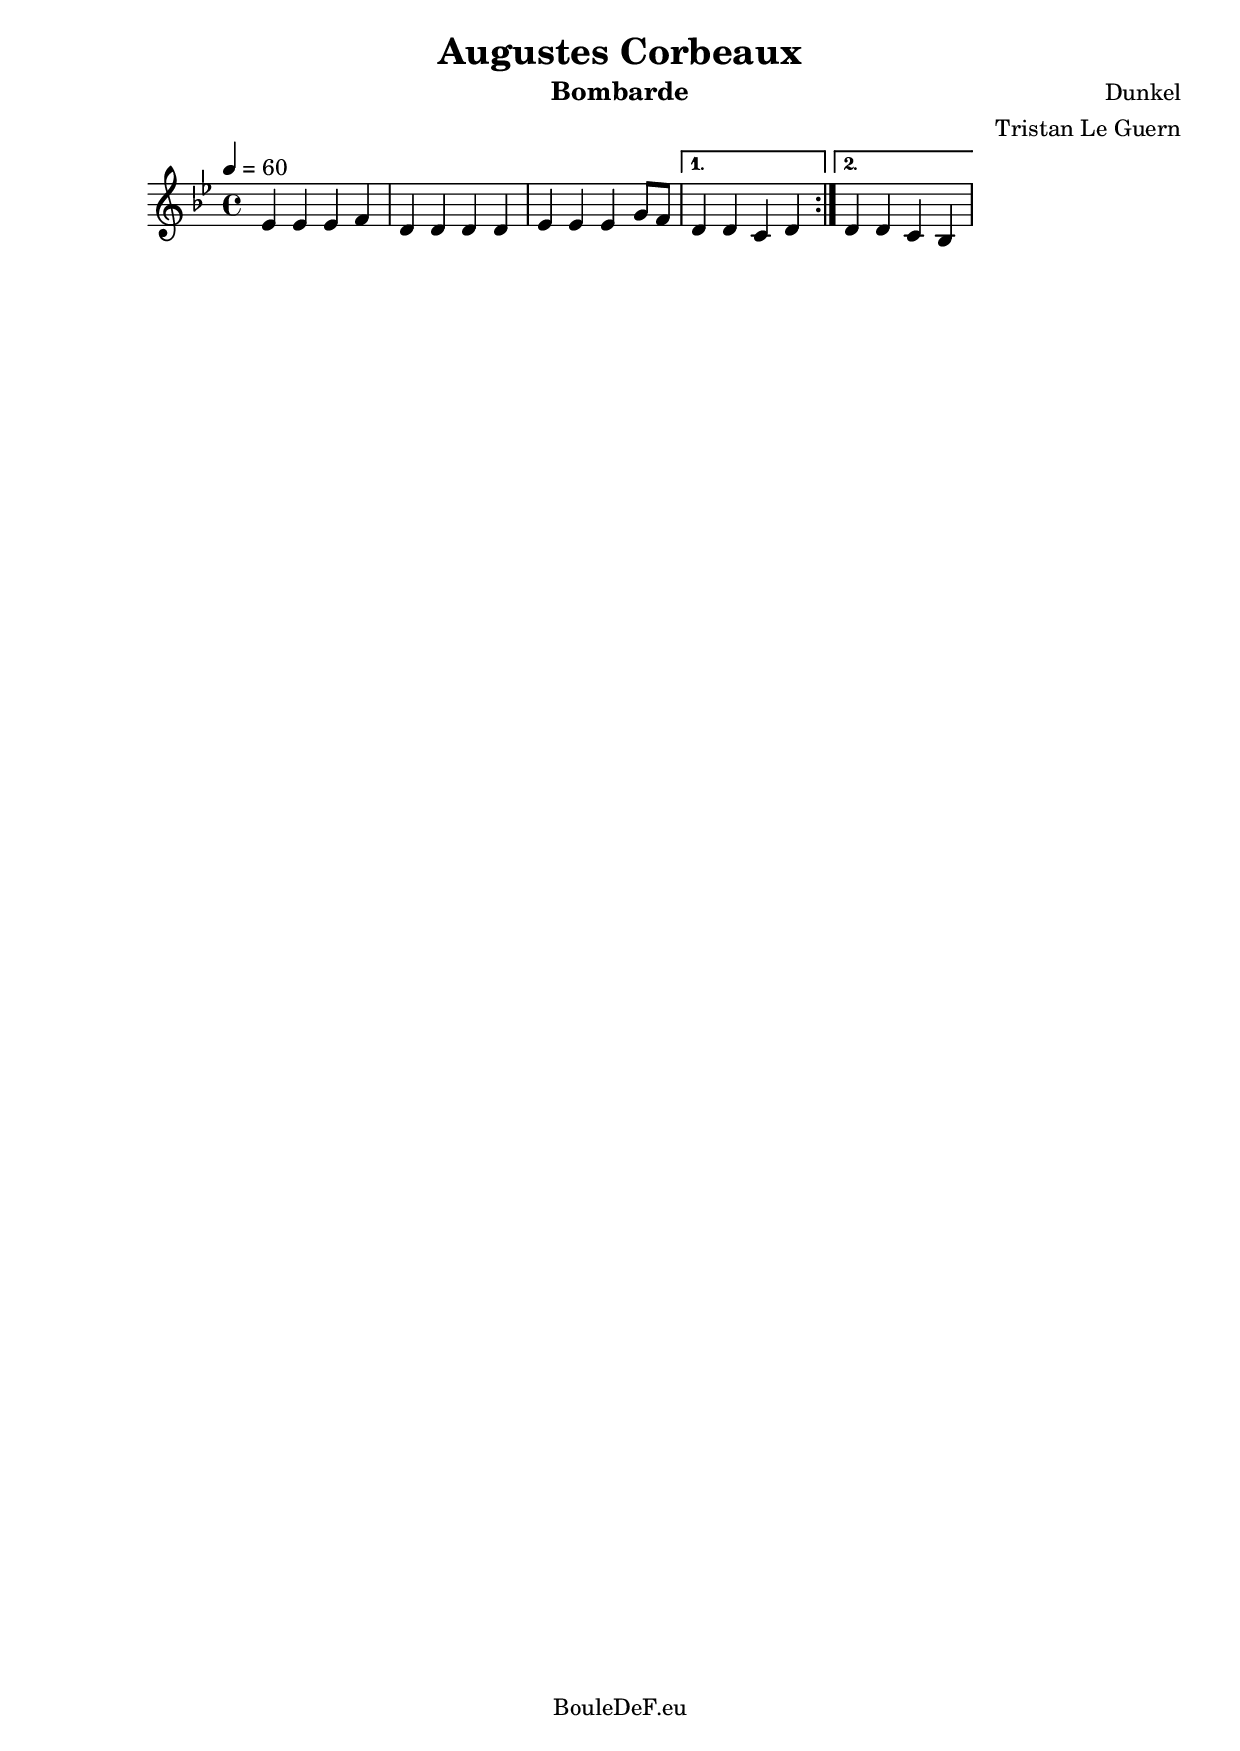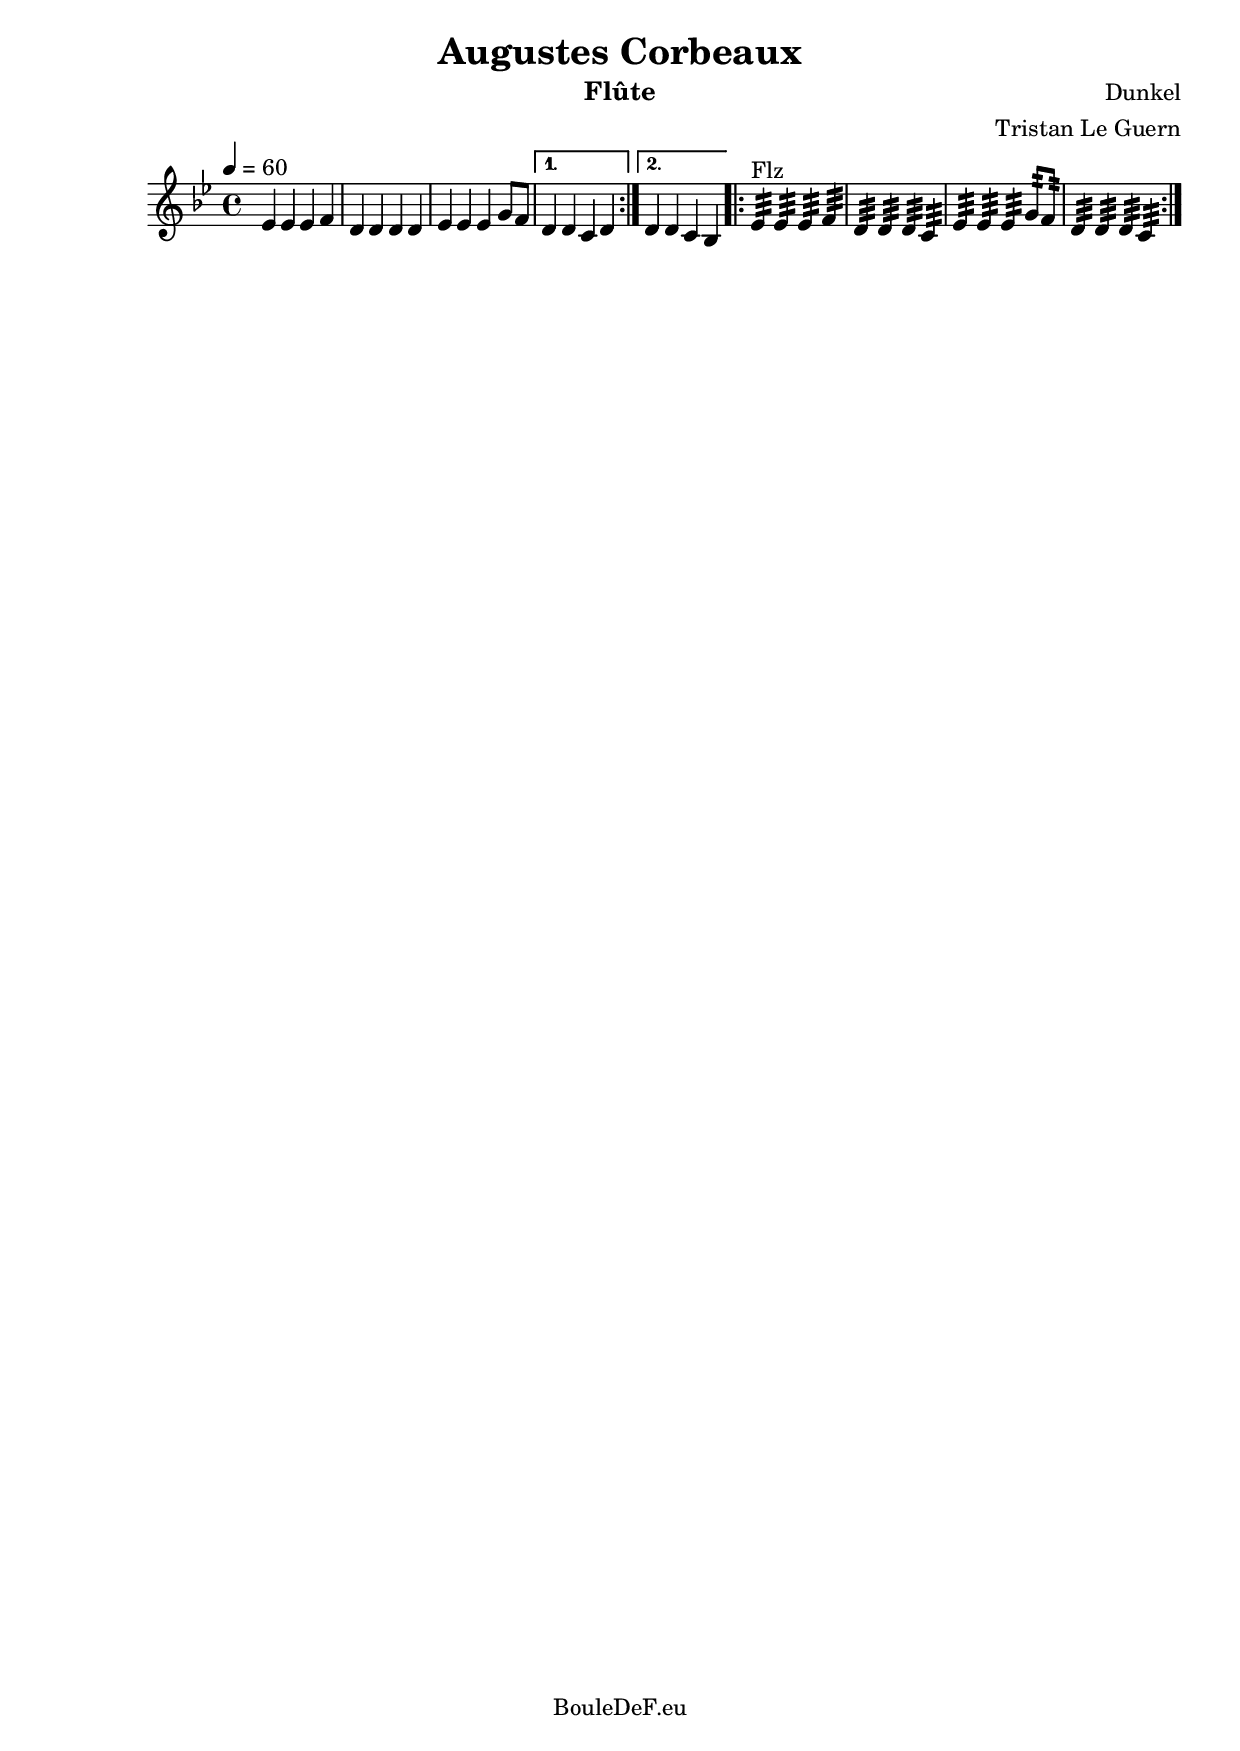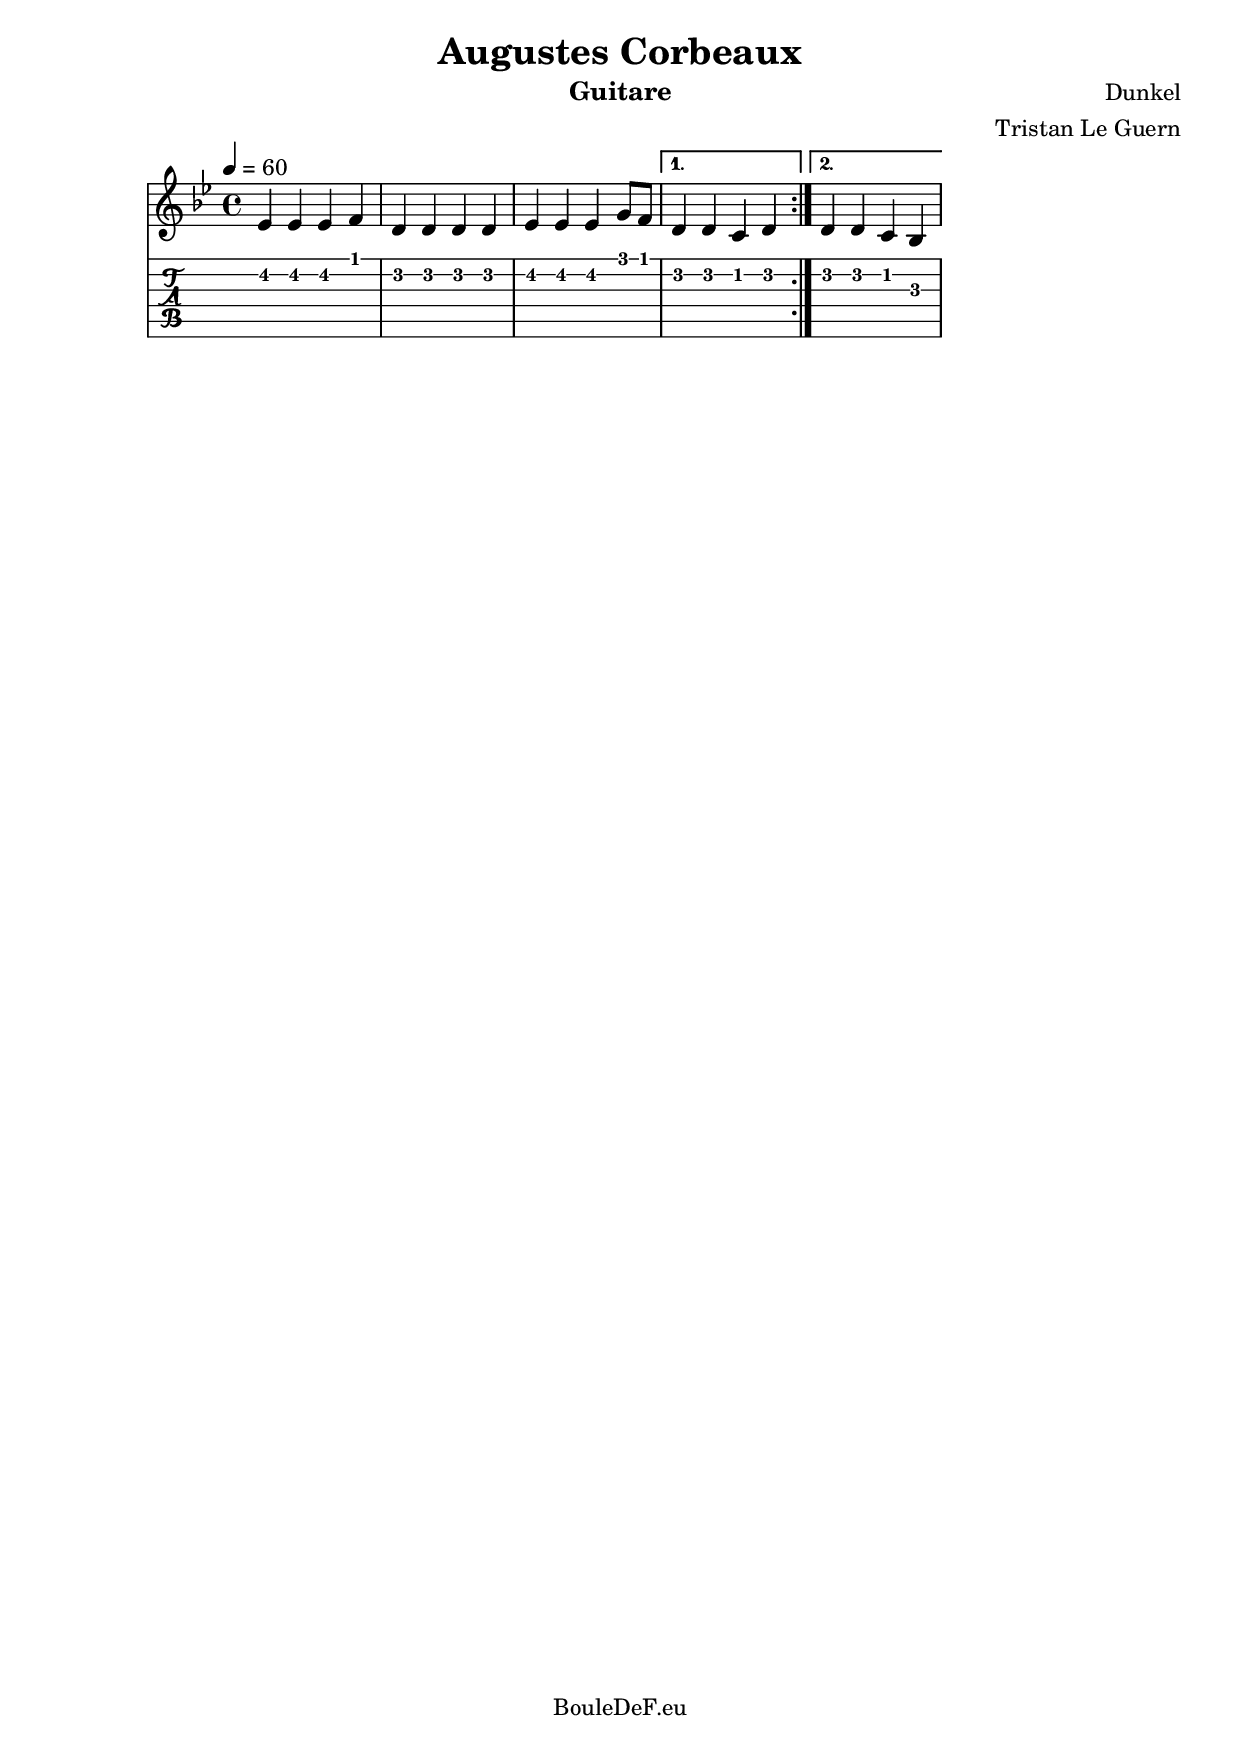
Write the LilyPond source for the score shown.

\version "2.16.2"
\include "italiano.ly"

\header {
	title = "Augustes Corbeaux"
	composer = "Dunkel"
	arranger = "Tristan Le Guern"
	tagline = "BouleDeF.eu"
}

mel = \relative sib {
	\key sib \major
	\time 4/4
	\tempo 4 = 60

	\repeat volta 2 {
		| mib mib mib fa
		| re re re re
		| mib mib mib sol8 fa
	}
	\alternative {
		{| re4 re do re}
		{| re4 re do sib}
	}
}

\book {
	\bookOutputSuffix "Bombarde"
	\score {
		\new Staff {
			\clef treble
			\mel
		}
	}
	\header {
		instrument = "Bombarde"
	}
}
\book {
	\bookOutputSuffix "Flute"
	\new Staff {
		\clef treble
		\mel

		\relative sib {
			\repeat volta 2 {
			| mib:32^\markup "Flz" mib: mib: fa:
			| re: re: re: do:
			| mib: mib: mib: sol8: fa:
			| re4: re: re: do:
			}
		}
	}
	\header {
		instrument = "Flûte"
	}
}
\book {
	\bookOutputSuffix "Guitare"
	\score {
		<<
			\new Staff {
				\clef treble \mel
			}
			\new TabStaff \with { stringTunings = #guitar-tuning } {
				\mel
			}
		>>
	}
	\header {
		instrument = "Guitare"
	}
}
